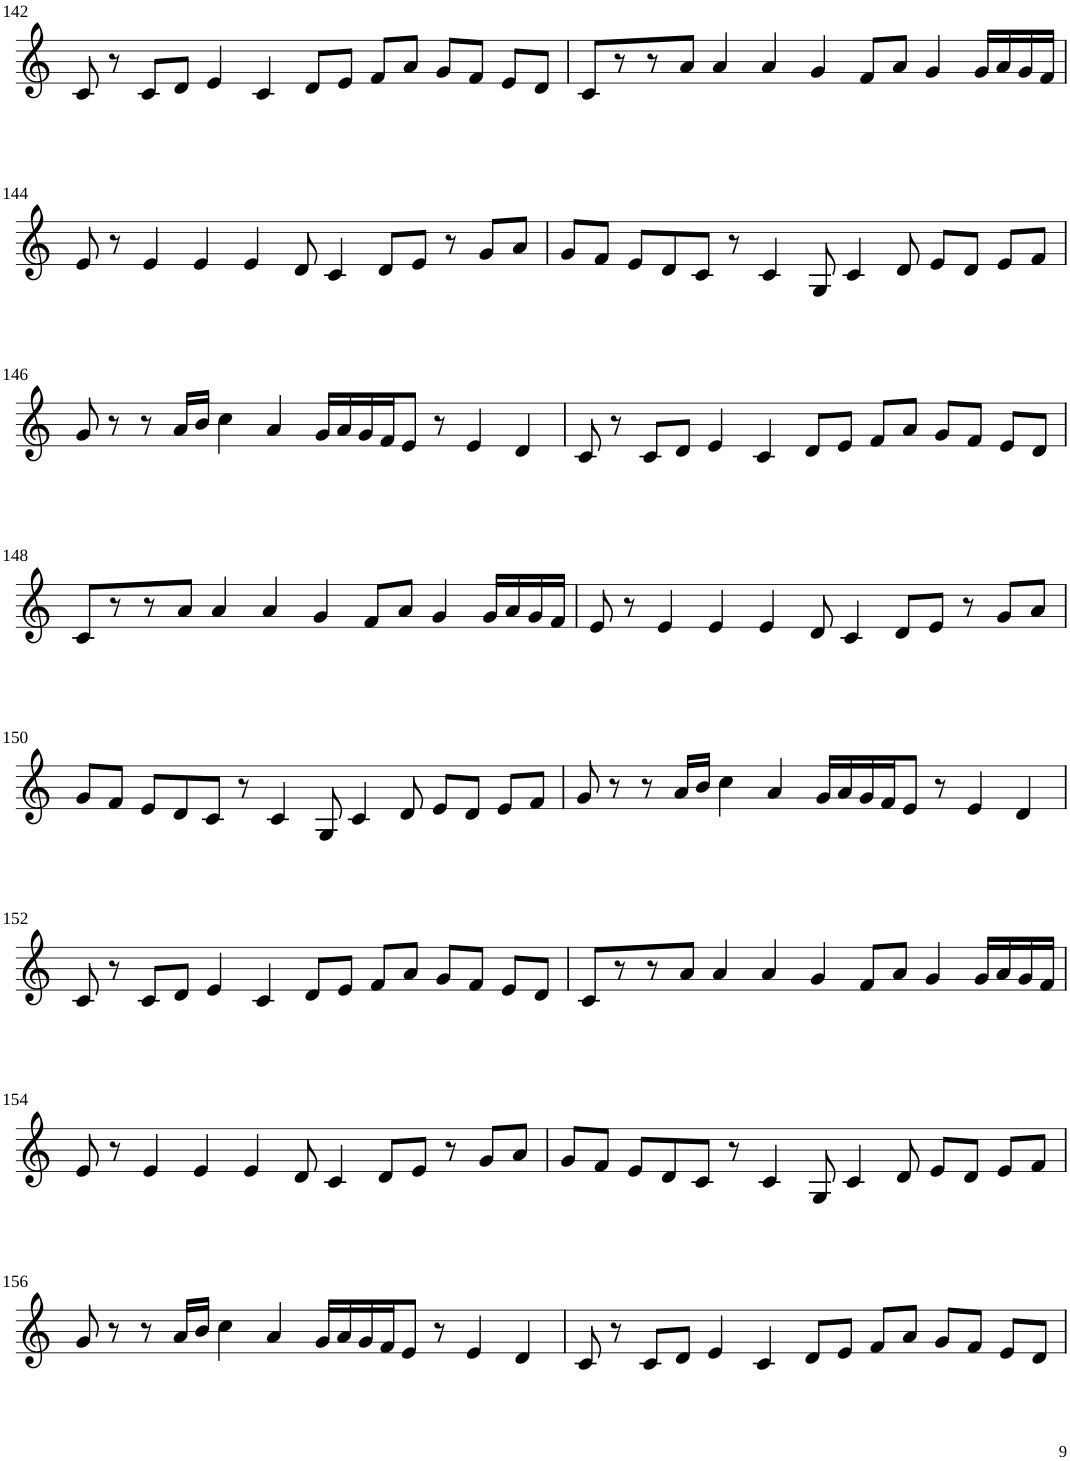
**kern
*part1
*staff1
*I"Violin
!!LO:PB:g=z
*clefG2
*k[]
*M8/4
=142
8c/
8r
8c/L
8d/J
4e/
4c/
8d/L
8e/J
8f/L
8a/J
8g/L
8f/J
8e/L
8d/J
=143
8c/L
8r
8r
8a/J
4a/
4a/
4g/
8f/L
8a/J
4g/
16g/LL
16a/
16g/
16f/JJ
!!LO:LB:g=z
=144
8e/
8r
4e/
4e/
4e/
8d/
4c/
8d/L
8e/J
8r
8g/L
8a/J
=145
8g/L
8f/J
8e/L
8d/
8c/J
8r
4c/
8G/
4c/
8d/
8e/L
8d/J
8e/L
8f/J
!!LO:LB:g=z
=146
8g/
8r
8r
16a/LL
16b/JJ
4cc\
4a/
16g/LL
16a/
16g/
16f/J
8e/J
8r
4e/
4d/
=147
8c/
8r
8c/L
8d/J
4e/
4c/
8d/L
8e/J
8f/L
8a/J
8g/L
8f/J
8e/L
8d/J
!!LO:LB:g=z
=148
8c/L
8r
8r
8a/J
4a/
4a/
4g/
8f/L
8a/J
4g/
16g/LL
16a/
16g/
16f/JJ
=149
8e/
8r
4e/
4e/
4e/
8d/
4c/
8d/L
8e/J
8r
8g/L
8a/J
!!LO:LB:g=z
=150
8g/L
8f/J
8e/L
8d/
8c/J
8r
4c/
8G/
4c/
8d/
8e/L
8d/J
8e/L
8f/J
=151
8g/
8r
8r
16a/LL
16b/JJ
4cc\
4a/
16g/LL
16a/
16g/
16f/J
8e/J
8r
4e/
4d/
!!LO:LB:g=z
=152
8c/
8r
8c/L
8d/J
4e/
4c/
8d/L
8e/J
8f/L
8a/J
8g/L
8f/J
8e/L
8d/J
=153
8c/L
8r
8r
8a/J
4a/
4a/
4g/
8f/L
8a/J
4g/
16g/LL
16a/
16g/
16f/JJ
!!LO:LB:g=z
=154
8e/
8r
4e/
4e/
4e/
8d/
4c/
8d/L
8e/J
8r
8g/L
8a/J
=155
8g/L
8f/J
8e/L
8d/
8c/J
8r
4c/
8G/
4c/
8d/
8e/L
8d/J
8e/L
8f/J
!!LO:LB:g=z
=156
8g/
8r
8r
16a/LL
16b/JJ
4cc\
4a/
16g/LL
16a/
16g/
16f/J
8e/J
8r
4e/
4d/
=157
8c/
8r
8c/L
8d/J
4e/
4c/
8d/L
8e/J
8f/L
8a/J
8g/L
8f/J
8e/L
8d/J
=
*-
